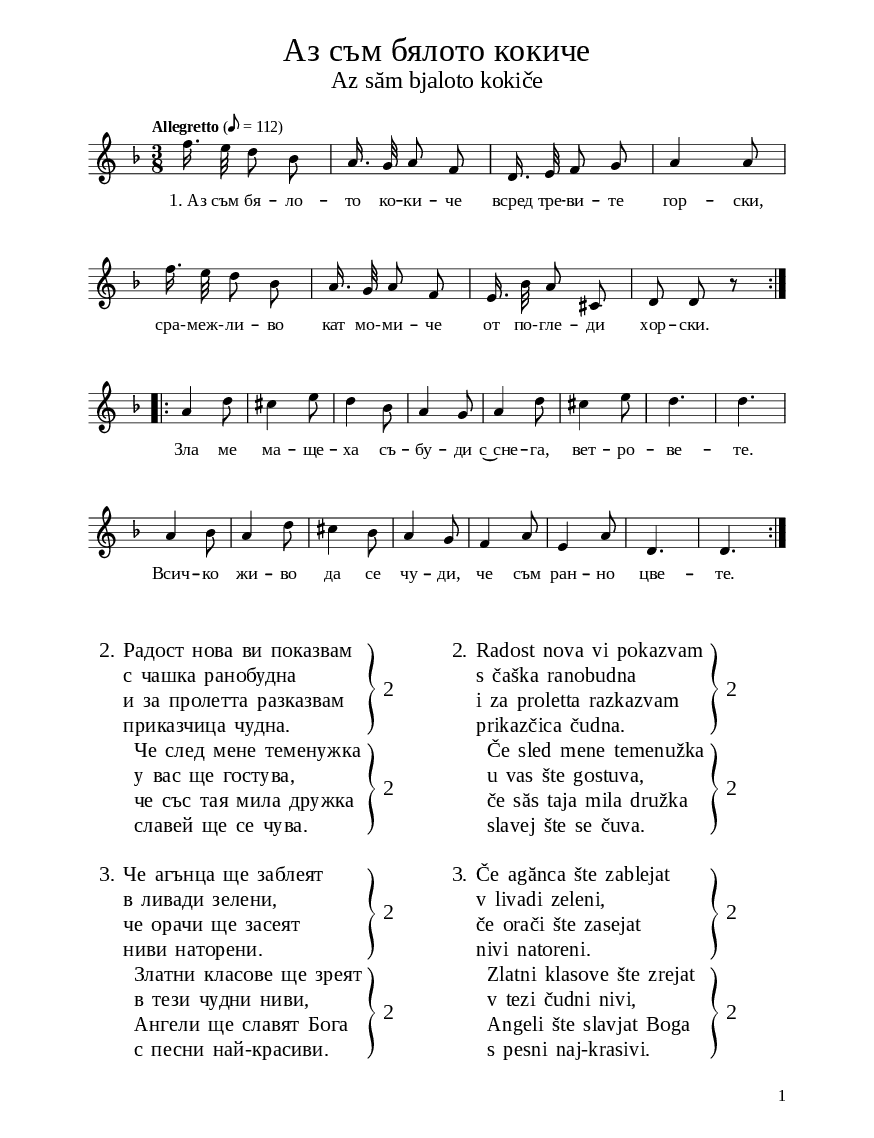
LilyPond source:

  \version "2.24.2"

% include paper part and global functions
\include "include/globals.ily"

"rightBraces047" = \markup {
  \column {
    % repeat braces
    \translate #'(0 . -3.1 )
    \right-brace #44

    \translate #'(0 . -5.2 )
    \right-brace #44

    \translate #'(0 . -7.6 )
    \right-brace #44

    \translate #'(0 . -5.2 )
    \right-brace #44

  }
  \column {
    % repeat numbers
    \translate #'(0 . -3.7 )
    2

    \translate #'(0 . -9.3 )
    2

    \translate #'(0 . -11.9 )
    2

    \translate #'(0 . -9.7 )
    2
  }
}

\bookpart {
  \label #'ref047
  \tocItem \markup "Аз съм бялото кокиче –  Az săm bjaloto kokiče"
  \include "include/bookpart-paper.ily"
  \score {
    \include "include/score-layout.ily"


    \new Voice \absolute  {
      \clef treble
      \key d \minor
      \time 3/8
      \tempoFunc "Allegretto" 8 "112"
      \autoBeamOff

      f''16. e''32 d''8 bes' | a'16. g'32 a'8 f' | d'16. e'32 f'8 g' | a'4 a'8 \break |
      f''16. e''32 d''8 bes' | a'16. g'32 a'8 f' | e'16. bes'32 a'8 cis' | d'8 d' r | \bar ":|." \break
      
        \bar ":|.|:"
        a'4 d''8 | cis''4 e''8 | d''4 bes'8 | a'4 g'8 | a'4 d''8 | cis''4 e''8 | d''4. |  d''4. \break | % 17
        a'4 bes'8 | a'4 d''8 | cis''4 bes'8 |  a'4 g'8 | f'4 a'8 | e'4 a'8 |  d'4. | d'4.
      \bar ":|." \break |
    }

    \addlyrics {
      "1. Аз" съм бя -- ло -- то ко -- ки -- че
      всред тре -- ви -- те гор -- ски,
      "сра-" -- "меж-" -- ли -- во кат "мо-" -- ми -- че
      от "по-" -- гле -- ди хор -- ски. Зла ме ма -- ще -- ха съ -- бу -- ди
      с~сне -- га, вет -- ро -- ве -- те.
      Всич -- ко жи -- во да се чу -- ди,
      че съм ран -- но цве -- те.}
        \header {
          title = \titleFunc "Аз съм бялото кокиче" "Az săm bjaloto kokiče"
        }

        \midi{}

      } % score

      \markup \fontsize #bgCoupletFontSize {
        \hspace #1
        \override #`(baseline-skip . ,bgCoupletBaselineSkip)
        \column {
          \line {    2. Радост нова ви показвам }
          \line {   "   " с чашка ранобудна }
          \line {   "   " и за пролетта разказвам }
          \line {   "   " приказчица чудна. }

          \line {  "     " Че след мене теменужка  }
          \line {   "     " у вас ще гостува, }
          \line {   "     " че със тая мила дружка }
          \line {   "     " славей ще се чува. }

          \line { " " }
          \line { 3. Че агънца ще заблеят  }
          \line {   "   " в ливади зелени, }
          \line {   "   " че орачи ще засеят }
          \line {   "   " ниви наторени. }

          \line { "     " Златни класове ще зреят  }
          \line {   "     " в тези чудни ниви, }
          \line {   "     " Ангели ще славят Бога }
          \line {   "     " с песни най-красиви. }
        }  \"rightBraces047"

        \hspace #5
        \override #`(baseline-skip . ,bgCoupletBaselineSkip)
       \column {
          \line {    2. Radost nova vi pokazvam }
          \line {   "   " s čaška ranobudna }
          \line {   "   " i za proletta razkazvam }
          \line {   "   " prikazčica čudna. }

          \line {  "     " Če sled mene temenužka  }
          \line {   "     " u vas šte gostuva, }
          \line {   "     " če săs taja mila družka }
          \line {   "     " slavej šte se čuva. }

          \line { " " }
          \line { 3. Če agănca šte zablejat  }
          \line {   "   " v livadi zeleni, }
          \line {   "   " če orači šte zasejat }
          \line {   "   " nivi natoreni. }

          \line { "     " Zlatni klasove šte zrejat  }
          \line {   "     " v tezi čudni nivi, }
          \line {   "     " Angeli šte slavjat Boga }
          \line {   "     " s pesni naj-krasivi. }
        }   \"rightBraces047" %column
      }  % markup

      \pageBreak

      % include foreign translation(s) of the song
      

    } % bookpart
